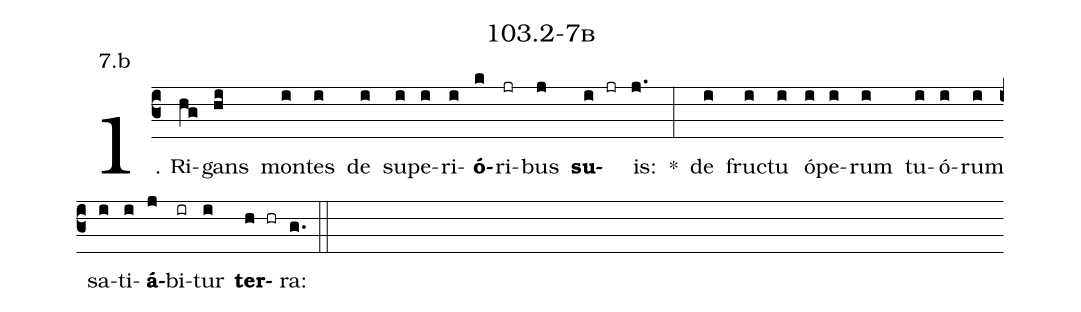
name: 103.2-7b;
annotation: 7.b;
%%
(c3)1. Ri(hg)gans(hi) mon(i)tes(i) de(i) su(i)pe(i)ri(i)<b>ó</b>(k)ri(jr)bus(j) <b>su</b>(i jr)is:(j.) *(:) de(i) fruc(i)tu(i) ó(i)pe(i)rum(i) tu(i)ó(i)rum(i) sa(i)ti(i)<b>á</b>(j)bi(ir)tur(i) <b>ter</b>(h hr)ra:(g.) (::)


%E(i) u(i) o(j) u(i) a(h) e.(g.) (::)
